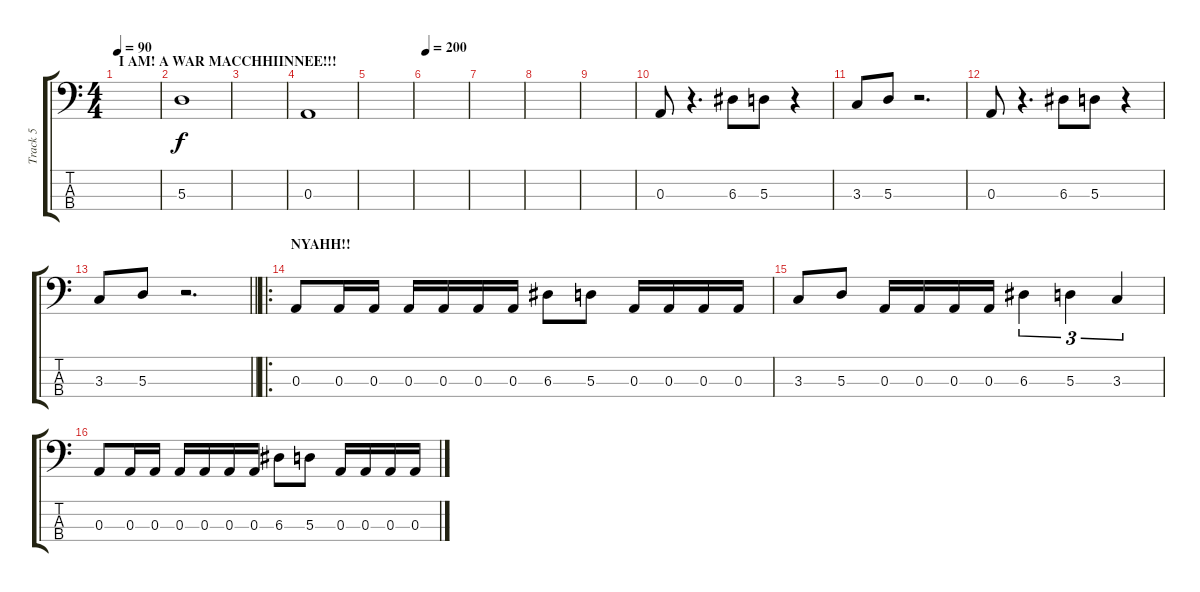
\track ("Track 5" "Track 5") {instrument electricbasspick}
\staff {score tabs}
\tuning (G2 D2 A1 D1) {hide}
\ts (4 4)
\section ("" "I AM! A WAR MACCHHIINNEE!!!")
\tempo 90
\clef f4
\ks c
|
5.3.1 |
|
0.3.1 |
|
\tempo 200
|
|
|
|
0.3.8 r.4{d} 6.3.8 5.3.8 r.4 |
3.3.8 5.3.8 r.2{d} |
0.3.8 r.4{d} 6.3.8 5.3.8 r.4 |
\barLineRight lightlight
3.3.8 5.3.8 r.2{d} |
\ro
\section ("" "NYAHH!!")
0.3.8 0.3.16 0.3.16 0.3.16 0.3.16 0.3.16 0.3.16 6.3.8 5.3.8 0.3.16 0.3.16 0.3.16 0.3.16 |
3.3.8 5.3.8 0.3.16 0.3.16 0.3.16 0.3.16 6.3.4{tu (3 2)} 5.3.4{tu (3 2)} 3.3.4{tu (3 2)} |
0.3.8 0.3.16 0.3.16 0.3.16 0.3.16 0.3.16 0.3.16 6.3.8 5.3.8 0.3.16 0.3.16 0.3.16 0.3.16
